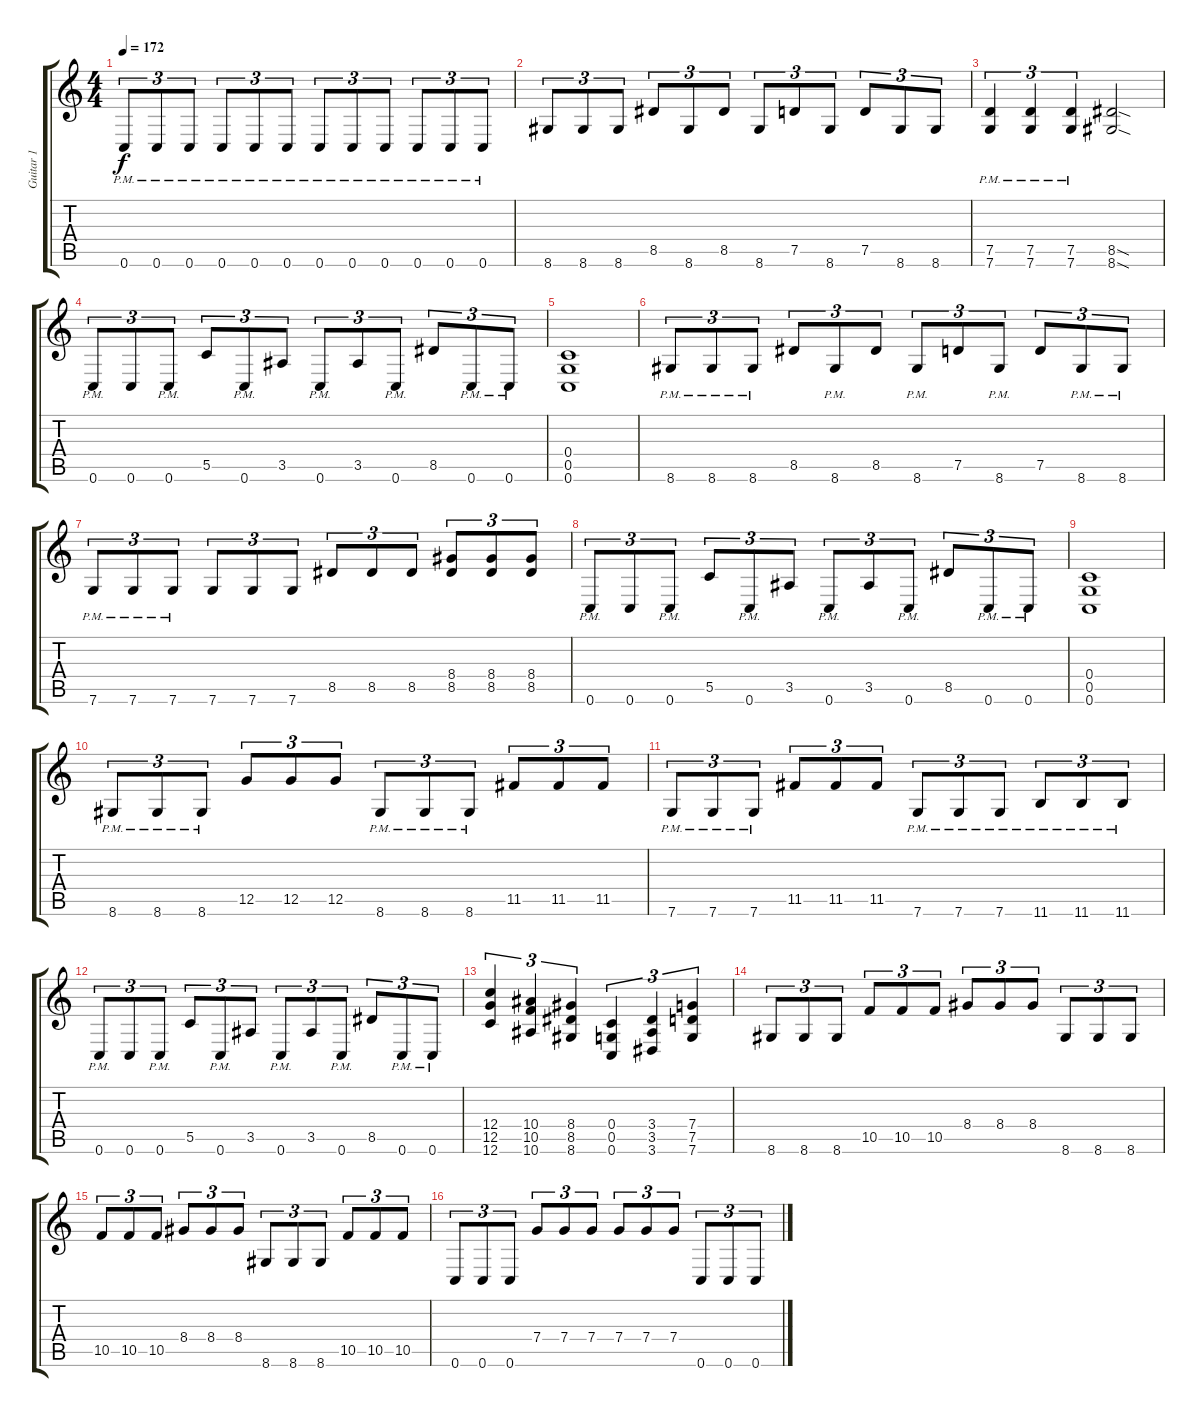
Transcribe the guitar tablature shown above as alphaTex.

\track ("Guitar 1" "Guitar 1") {instrument distortionguitar}
\staff {score tabs}
\tuning (D4 A3 F3 C3 G2 C2) {hide}
\ts (4 4)
\tempo 172
\clef g2
\ks c
0.6{pm}.8{tu (3 2) dy f} 0.6{pm}.8{tu (3 2)} 0.6{pm}.8{tu (3 2)} 0.6{pm}.8{tu (3 2)} 0.6{pm}.8{tu (3 2)} 0.6{pm}.8{tu (3 2)} 0.6{pm}.8{tu (3 2)} 0.6{pm}.8{tu (3 2)} 0.6{pm}.8{tu (3 2)} 0.6{pm}.8{tu (3 2)} 0.6{pm}.8{tu (3 2)} 0.6{pm}.8{tu (3 2)} |
8.6.8{tu (3 2)} 8.6.8{tu (3 2)} 8.6.8{tu (3 2)} 8.5.8{tu (3 2)} 8.6.8{tu (3 2)} 8.5.8{tu (3 2)} 8.6.8{tu (3 2)} 7.5.8{tu (3 2)} 8.6.8{tu (3 2)} 7.5.8{tu (3 2)} 8.6.8{tu (3 2)} 8.6.8{tu (3 2)} |
(7.5 7.6{pm}).4{tu (3 2)} (7.5 7.6{pm}).4{tu (3 2)} (7.5 7.6{pm}).4{tu (3 2)} (8.5{sod} 8.6{sod}).2 |
0.6{pm}.8{tu (3 2)} 0.6.8{tu (3 2)} 0.6{pm}.8{tu (3 2)} 5.5.8{tu (3 2)} 0.6{pm}.8{tu (3 2)} 3.5.8{tu (3 2)} 0.6{pm}.8{tu (3 2)} 3.5.8{tu (3 2)} 0.6{pm}.8{tu (3 2)} 8.5.8{tu (3 2)} 0.6{pm}.8{tu (3 2)} 0.6{pm}.8{tu (3 2)} |
(0.4 0.5 0.6).1 |
8.6{pm}.8{tu (3 2)} 8.6{pm}.8{tu (3 2)} 8.6{pm}.8{tu (3 2)} 8.5.8{tu (3 2)} 8.6{pm}.8{tu (3 2)} 8.5.8{tu (3 2)} 8.6{pm}.8{tu (3 2)} 7.5.8{tu (3 2)} 8.6{pm}.8{tu (3 2)} 7.5.8{tu (3 2)} 8.6{pm}.8{tu (3 2)} 8.6{pm}.8{tu (3 2)} |
7.6{pm}.8{tu (3 2)} 7.6{pm}.8{tu (3 2)} 7.6{pm}.8{tu (3 2)} 7.6.8{tu (3 2)} 7.6.8{tu (3 2)} 7.6.8{tu (3 2)} 8.5.8{tu (3 2)} 8.5.8{tu (3 2)} 8.5.8{tu (3 2)} (8.4 8.5).8{tu (3 2)} (8.4 8.5).8{tu (3 2)} (8.4 8.5).8{tu (3 2)} |
0.6{pm}.8{tu (3 2)} 0.6.8{tu (3 2)} 0.6{pm}.8{tu (3 2)} 5.5.8{tu (3 2)} 0.6{pm}.8{tu (3 2)} 3.5.8{tu (3 2)} 0.6{pm}.8{tu (3 2)} 3.5.8{tu (3 2)} 0.6{pm}.8{tu (3 2)} 8.5.8{tu (3 2)} 0.6{pm}.8{tu (3 2)} 0.6{pm}.8{tu (3 2)} |
(0.4 0.5 0.6).1 |
8.6{pm}.8{tu (3 2)} 8.6{pm}.8{tu (3 2)} 8.6{pm}.8{tu (3 2)} 12.5.8{tu (3 2)} 12.5.8{tu (3 2)} 12.5.8{tu (3 2)} 8.6{pm}.8{tu (3 2)} 8.6{pm}.8{tu (3 2)} 8.6{pm}.8{tu (3 2)} 11.5.8{tu (3 2)} 11.5.8{tu (3 2)} 11.5.8{tu (3 2)} |
7.6{pm}.8{tu (3 2)} 7.6{pm}.8{tu (3 2)} 7.6{pm}.8{tu (3 2)} 11.5.8{tu (3 2)} 11.5.8{tu (3 2)} 11.5.8{tu (3 2)} 7.6{pm}.8{tu (3 2)} 7.6{pm}.8{tu (3 2)} 7.6{pm}.8{tu (3 2)} 11.6{pm}.8{tu (3 2)} 11.6{pm}.8{tu (3 2)} 11.6{pm}.8{tu (3 2)} |
0.6{pm}.8{tu (3 2)} 0.6.8{tu (3 2)} 0.6{pm}.8{tu (3 2)} 5.5.8{tu (3 2)} 0.6{pm}.8{tu (3 2)} 3.5.8{tu (3 2)} 0.6{pm}.8{tu (3 2)} 3.5.8{tu (3 2)} 0.6{pm}.8{tu (3 2)} 8.5.8{tu (3 2)} 0.6{pm}.8{tu (3 2)} 0.6{pm}.8{tu (3 2)} |
(12.4 12.5 12.6).4{tu (3 2)} (10.4 10.5 10.6).4{tu (3 2)} (8.4 8.5 8.6).4{tu (3 2)} (0.4 0.5 0.6).4{tu (3 2)} (3.4 3.5 3.6).4{tu (3 2)} (7.4 7.5 7.6).4{tu (3 2)} |
8.6.8{tu (3 2)} 8.6.8{tu (3 2)} 8.6.8{tu (3 2)} 10.5.8{tu (3 2)} 10.5.8{tu (3 2)} 10.5.8{tu (3 2)} 8.4.8{tu (3 2)} 8.4.8{tu (3 2)} 8.4.8{tu (3 2)} 8.6.8{tu (3 2)} 8.6.8{tu (3 2)} 8.6.8{tu (3 2)} |
10.5.8{tu (3 2)} 10.5.8{tu (3 2)} 10.5.8{tu (3 2)} 8.4.8{tu (3 2)} 8.4.8{tu (3 2)} 8.4.8{tu (3 2)} 8.6.8{tu (3 2)} 8.6.8{tu (3 2)} 8.6.8{tu (3 2)} 10.5.8{tu (3 2)} 10.5.8{tu (3 2)} 10.5.8{tu (3 2)} |
0.6.8{tu (3 2)} 0.6.8{tu (3 2)} 0.6.8{tu (3 2)} 7.4.8{tu (3 2)} 7.4.8{tu (3 2)} 7.4.8{tu (3 2)} 7.4.8{tu (3 2)} 7.4.8{tu (3 2)} 7.4.8{tu (3 2)} 0.6.8{tu (3 2)} 0.6.8{tu (3 2)} 0.6.8{tu (3 2)}
